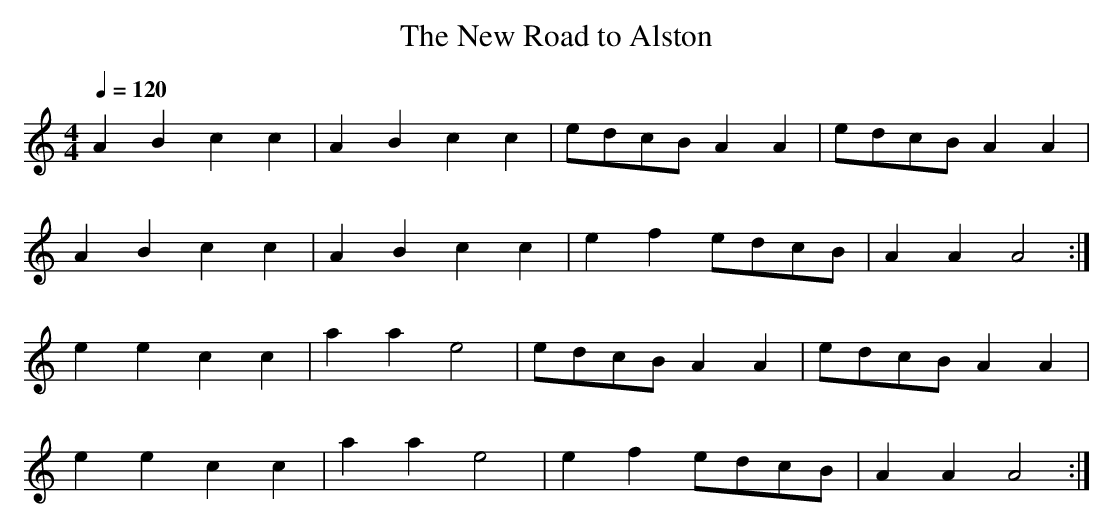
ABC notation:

X:1
T:The New Road to Alston
L:1/8
Q:1/4=120
M:4/4
K:Am
A2 B2 c2 c2|A2 B2 c2 c2|edcB A2 A2|edcB A2 A2|
A2 B2 c2 c2|A2 B2 c2 c2|e2 f2 edcB|A2 A2 A4:|
e2 e2 c2 c2|a2 a2 e4|edcB A2 A2|edcB A2 A2|
e2 e2 c2 c2|a2 a2 e4|e2 f2 edcB|A2 A2 A4:|]
